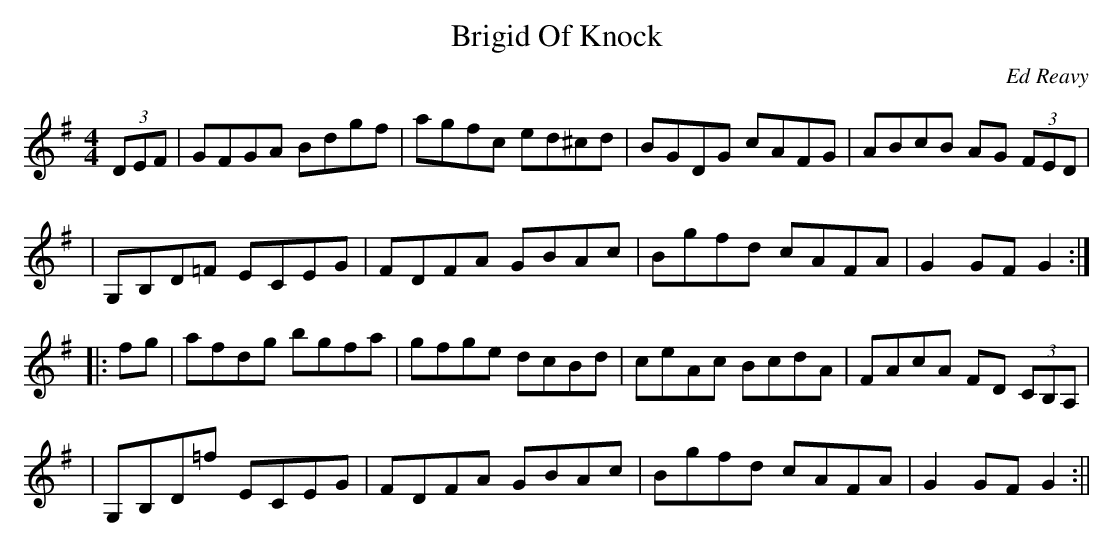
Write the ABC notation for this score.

X:1
T:Brigid Of Knock
C:Ed Reavy
M:4/4
L:1/8
K:G
(3DEF \
| GFGA Bdgf | agfc ed^cd | BGDG cAFG | ABcB AG (3FED |
| G,B,D=F ECEG | FDFA GBAc | Bgfd cAFA | G2 GF G2 :|
|: fg \
| afdg bgfa | gfge dcBd | ceAc BcdA | FAcA FD (3CB,A, |
| G,B,D=f ECEG | FDFA GBAc | Bgfd cAFA | G2 GF G2 :||
